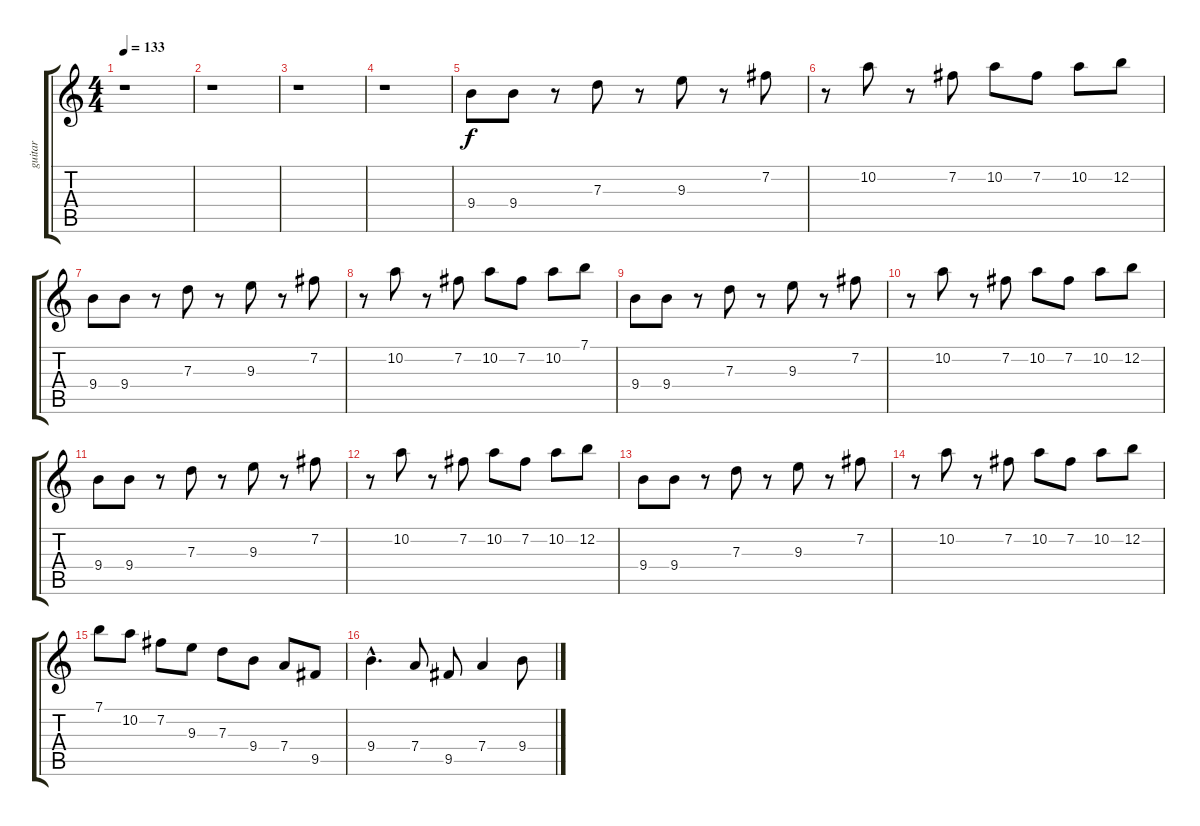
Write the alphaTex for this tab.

\track ("guitar" "guitar") {instrument overdrivenguitar}
\staff {score tabs}
\tuning (E4 B3 G3 D3 A2 E2) {hide}
\ts (4 4)
\tempo 133
\clef g2
\ks c
r.1{dy f instrument overdrivenguitar} |
r.1 |
r.1 |
r.1 |
9.4.8 9.4.8 r.8 7.3.8 r.8 9.3.8 r.8 7.2.8 |
r.8 10.2.8 r.8 7.2.8 10.2.8 7.2.8 10.2.8 12.2.8 |
9.4.8 9.4.8 r.8 7.3.8 r.8 9.3.8 r.8 7.2.8 |
r.8 10.2.8 r.8 7.2.8 10.2.8 7.2.8 10.2.8 7.1.8 |
9.4.8 9.4.8 r.8 7.3.8 r.8 9.3.8 r.8 7.2.8 |
r.8 10.2.8 r.8 7.2.8 10.2.8 7.2.8 10.2.8 12.2.8 |
9.4.8 9.4.8 r.8 7.3.8 r.8 9.3.8 r.8 7.2.8 |
r.8 10.2.8 r.8 7.2.8 10.2.8 7.2.8 10.2.8 12.2.8 |
9.4.8 9.4.8 r.8 7.3.8 r.8 9.3.8 r.8 7.2.8 |
r.8 10.2.8 r.8 7.2.8 10.2.8 7.2.8 10.2.8 12.2.8 |
7.1.8 10.2.8 7.2.8 9.3.8 7.3.8 9.4.8 7.4.8 9.5.8 |
9.4{hac}.4{d} 7.4.8 9.5.8 7.4.4 9.4.8
